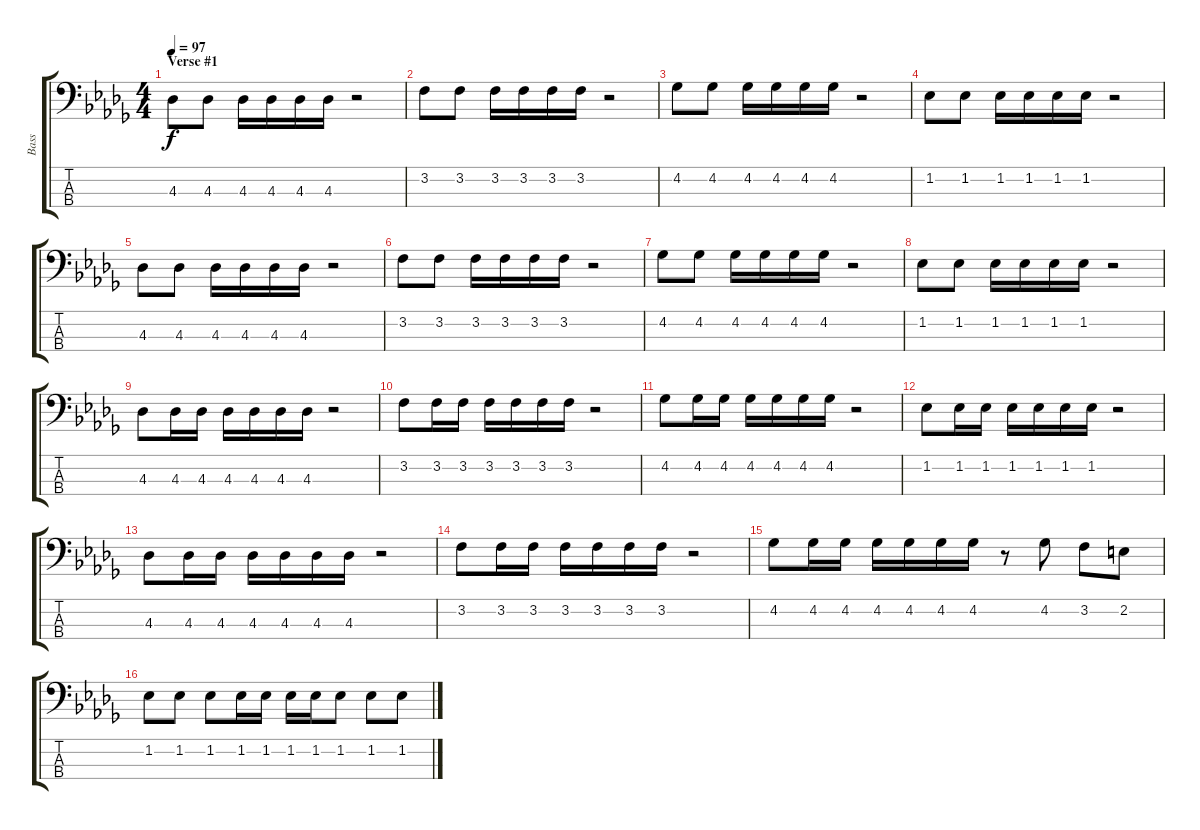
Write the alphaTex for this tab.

\track ("Bass" "Bass") {instrument electricbassfinger}
\staff {score tabs}
\tuning (G2 D2 A1 E1) {hide}
\ts (4 4)
\section ("" "Verse #1")
\tempo 97
\clef f4
\ks db
4.3.8{dy f volume 11 instrument electricbassfinger} 4.3.8 4.3.16 4.3.16 4.3.16 4.3.16 r.2 |
3.2.8 3.2.8 3.2.16 3.2.16 3.2.16 3.2.16 r.2 |
4.2.8 4.2.8 4.2.16 4.2.16 4.2.16 4.2.16 r.2 |
1.2.8 1.2.8 1.2.16 1.2.16 1.2.16 1.2.16 r.2 |
4.3.8{volume 11} 4.3.8 4.3.16 4.3.16 4.3.16 4.3.16 r.2 |
3.2.8 3.2.8 3.2.16 3.2.16 3.2.16 3.2.16 r.2 |
4.2.8 4.2.8 4.2.16 4.2.16 4.2.16 4.2.16 r.2 |
1.2.8 1.2.8 1.2.16 1.2.16 1.2.16 1.2.16 r.2 |
4.3.8{volume 15} 4.3.16 4.3.16 4.3.16 4.3.16 4.3.16 4.3.16 r.2 |
3.2.8 3.2.16 3.2.16 3.2.16 3.2.16 3.2.16 3.2.16 r.2 |
4.2.8 4.2.16 4.2.16 4.2.16 4.2.16 4.2.16 4.2.16 r.2 |
1.2.8 1.2.16 1.2.16 1.2.16 1.2.16 1.2.16 1.2.16 r.2 |
4.3.8 4.3.16 4.3.16 4.3.16 4.3.16 4.3.16 4.3.16 r.2 |
3.2.8 3.2.16 3.2.16 3.2.16 3.2.16 3.2.16 3.2.16 r.2 |
4.2.8 4.2.16 4.2.16 4.2.16 4.2.16 4.2.16 4.2.16 r.8 4.2.8 3.2.8 2.2.8 |
1.2.8 1.2.8 1.2.8 1.2.16 1.2.16 1.2.16 1.2.16 1.2.8 1.2.8 1.2.8
